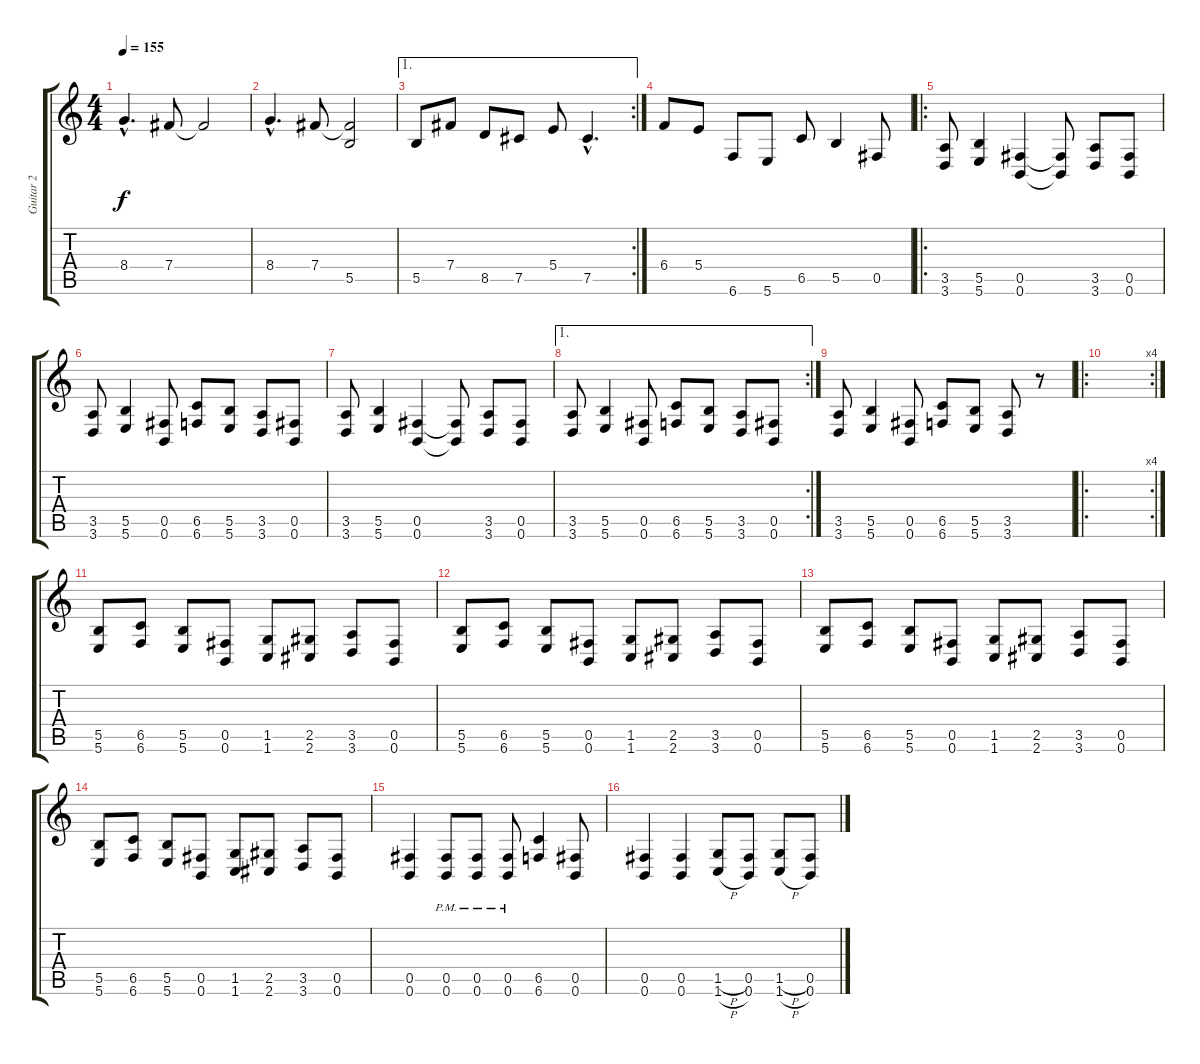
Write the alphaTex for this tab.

\track ("Guitar 2" "Guitar 2") {instrument distortionguitar}
\staff {score tabs}
\tuning (Db4 A3 E3 B2 Gb2 B1) {hide}
\ts (4 4)
\tempo 155
\clef g2
\ks c
8.4{hac}.4{d dy f} 7.4.8 7.4{t}.2 |
8.4{hac}.4{d} 7.4.8 (7.4{t} 5.5{t}).2 |
\ae 1
\rc 2
5.5.8 7.4.8 8.5.8 7.5.8 5.4.8 7.5{hac}.4{d} |
6.4.8 5.4.8 6.6.8 5.6.8 6.5.8 5.5.4 0.5.8 |
\ro
(3.5 3.6).8 (5.5 5.6).4 (0.5 0.6).4 (0.5{t} 0.6{t}).8 (3.5 3.6).8 (0.5 0.6).8 |
(3.5 3.6).8 (5.5 5.6).4 (0.5 0.6).8 (6.5 6.6).8 (5.5 5.6).8 (3.5 3.6).8 (0.5 0.6).8 |
(3.5 3.6).8 (5.5 5.6).4 (0.5 0.6).4 (0.5{t} 0.6{t}).8 (3.5 3.6).8 (0.5 0.6).8 |
\ae 1
\rc 2
(3.5 3.6).8 (5.5 5.6).4 (0.5 0.6).8 (6.5 6.6).8 (5.5 5.6).8 (3.5 3.6).8 (0.5 0.6).8 |
(3.5 3.6).8 (5.5 5.6).4 (0.5 0.6).8 (6.5 6.6).8 (5.5 5.6).8 (3.5 3.6).8 r.8 |
\ro
\rc 4
|
(5.5 5.6).8 (6.5 6.6).8 (5.5 5.6).8 (0.5 0.6).8 (1.5 1.6).8 (2.5 2.6).8 (3.5 3.6).8 (0.5 0.6).8 |
(5.5 5.6).8 (6.5 6.6).8 (5.5 5.6).8 (0.5 0.6).8 (1.5 1.6).8 (2.5 2.6).8 (3.5 3.6).8 (0.5 0.6).8 |
(5.5 5.6).8 (6.5 6.6).8 (5.5 5.6).8 (0.5 0.6).8 (1.5 1.6).8 (2.5 2.6).8 (3.5 3.6).8 (0.5 0.6).8 |
(5.5 5.6).8 (6.5 6.6).8 (5.5 5.6).8 (0.5 0.6).8 (1.5 1.6).8 (2.5 2.6).8 (3.5 3.6).8 (0.5 0.6).8 |
(0.5 0.6).4{volume 10} (0.5 0.6{pm}).8 (0.5 0.6{pm}).8 (0.5 0.6{pm}).8 (6.5 6.6).4 (0.5 0.6).8 |
(0.5 0.6).4 (0.5 0.6).4 (1.5{h} 1.6{h}).8 (0.5 0.6).8 (1.5{h} 1.6{h}).8 (0.5 0.6).8
